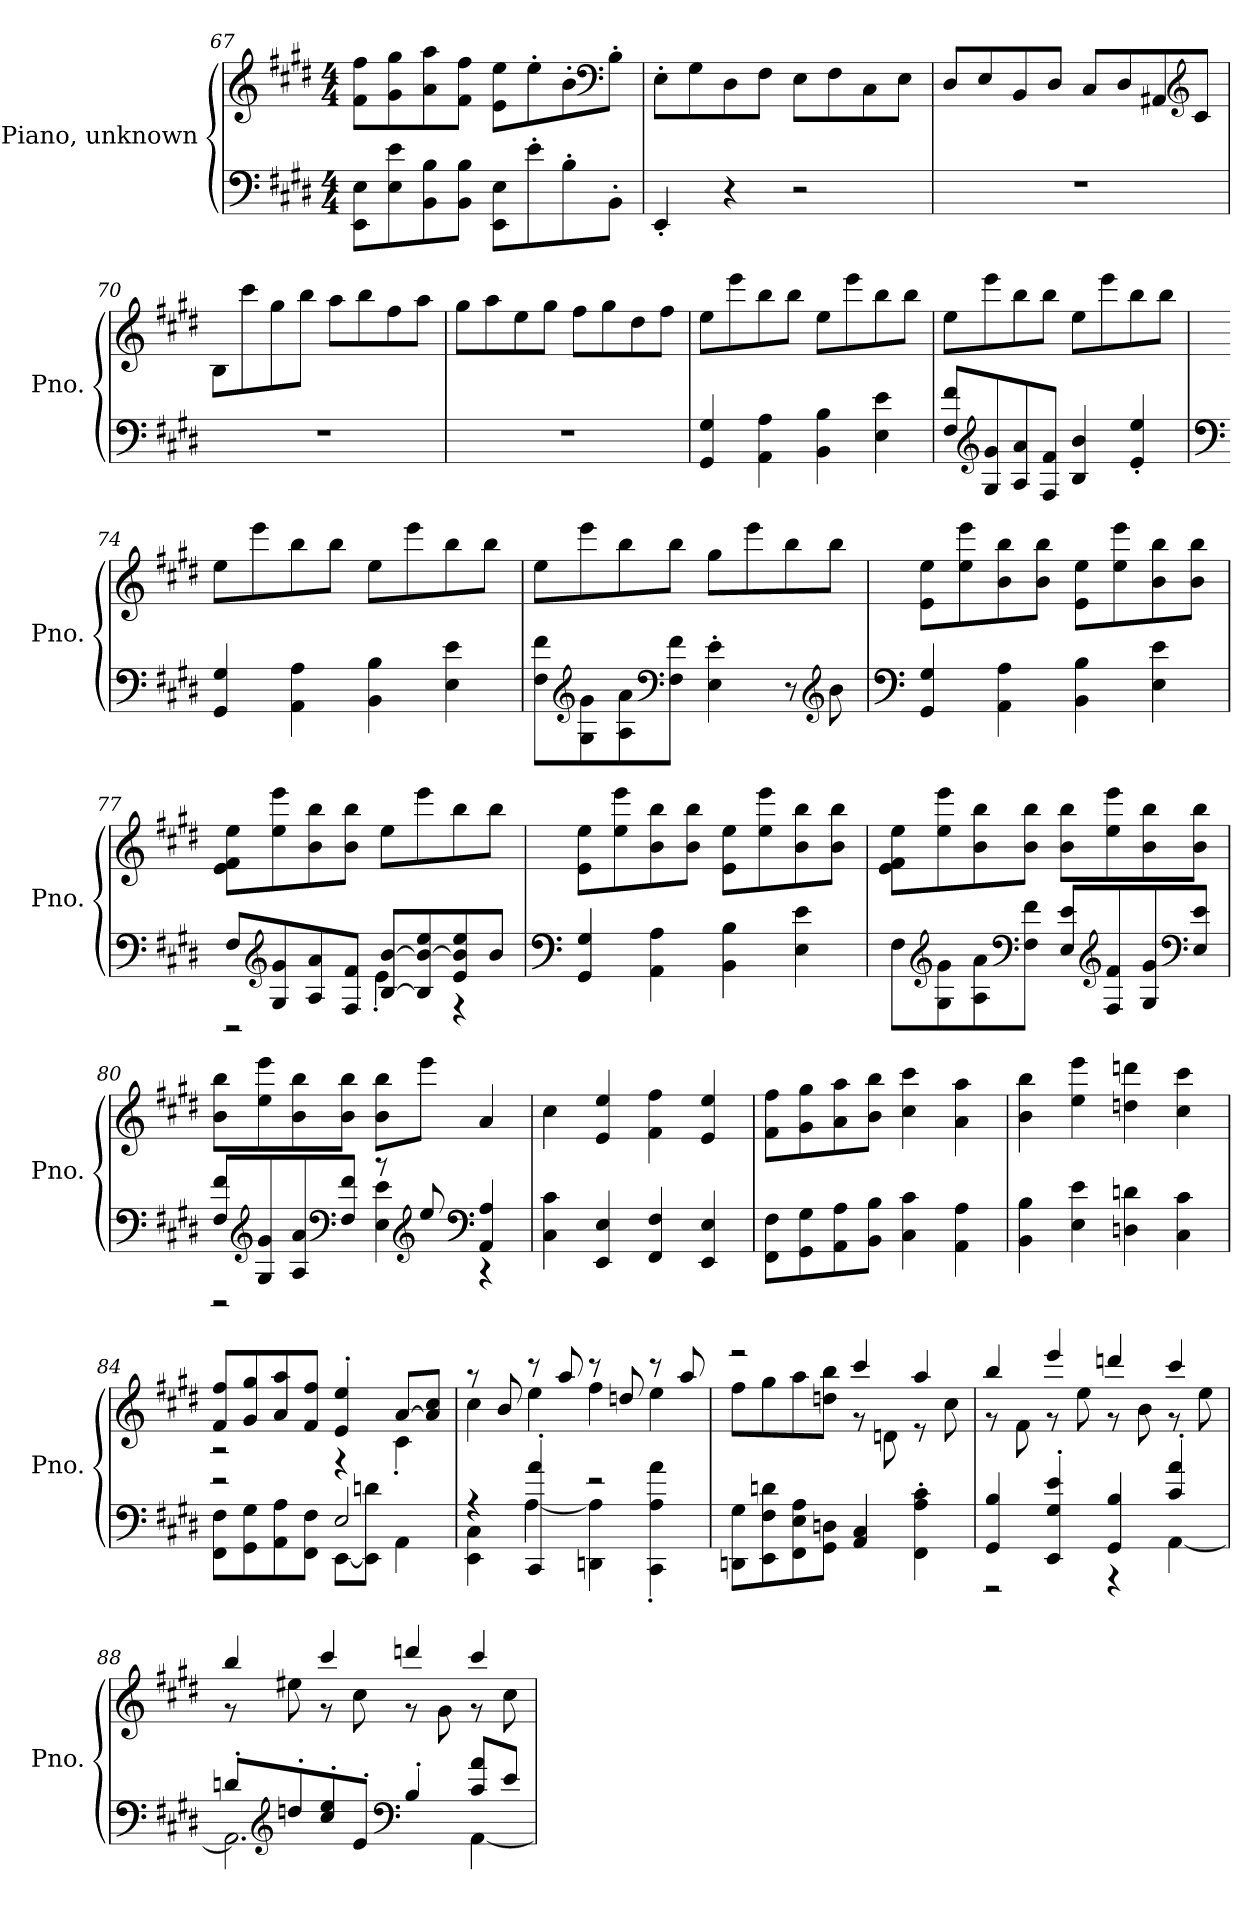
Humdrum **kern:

**kern	**kern
*part1	*part1
*staff2	*staff1
*I"Piano, unknown	*
*I'Pno.	*
!!LO:LB:g=z
*clefF4	*clefG2
*k[f#c#g#d#]	*k[f#c#g#d#]
*M4/4	*M4/4
=67	=67
8EE\ 8E\L	8f#\ 8ff#\L
8E\ 8e\	8g#\ 8gg#\
8BB\ 8B\	8a\ 8aa\
8BB\ 8B\J	8f#\ 8ff#\J
8EE\ 8E\L	8e\ 8ee\L
8e'\	8ee'\
8B'\	8b'\
*	*clefF4
8BB'\J	8B'\J
=68	=68
4EE'/	8E'\L
.	8G#\
4r	8D#\
.	8F#\J
2r	8E\L
.	8F#\
.	8C#\
.	8E\J
=69	=69
1r	8D#/L
.	8E/
.	8BB/
.	8D#/J
.	8C#/L
.	8D#/
.	8AA#X/
*	*clefG2
.	8c#/J
=70	=70
1r	8B\L
.	8ccc#\
.	8gg#\
.	8bb\J
.	8aa\L
.	8bb\
.	8ff#\
.	8aa\J
!!LO:LB:g=z
=71	=71
1r	8gg#\L
.	8aa\
.	8ee\
.	8gg#\J
.	8ff#\L
.	8gg#\
.	8dd#\
.	8ff#\J
=72	=72
4GG#/ 4G#/	8ee\L
.	8eee\
4AA\ 4A\	8bb\
.	8bb\J
4BB\ 4B\	8ee\L
.	8eee\
4E\ 4e\	8bb\
.	8bb\J
=73	=73
8F#/ 8f#/L	8ee\L
*clefG2	*
8G#/ 8g#/	8eee\
8A/ 8a/	8bb\
8F#/ 8f#/J	8bb\J
4B/ 4b/	8ee\L
.	8eee\
4e/' 4ee/'	8bb\
.	8bb\J
=74	=74
*clefF4	*
4GG#/ 4G#/	8ee\L
.	8eee\
4AA\ 4A\	8bb\
.	8bb\J
4BB\ 4B\	8ee\L
.	8eee\
4E\ 4e\	8bb\
.	8bb\J
!!LO:LB:g=z
=75	=75
8F#\ 8f#\L	8ee\L
*clefG2	*
8G#\ 8g#\	8eee\
8A\ 8a\	8bb\
*clefF4	*
8F#\ 8f#\J	8bb\J
4E\' 4e\'	8gg#\L
.	8eee\
8r	8bb\
*clefG2	*
8b\	8bb\J
=76	=76
*clefF4	*
4GG#/ 4G#/	8e\ 8ee\L
.	8ee\ 8eee\
4AA\ 4A\	8b\ 8bb\
.	8b\ 8bb\J
4BB\ 4B\	8e\ 8ee\L
.	8ee\ 8eee\
4E\ 4e\	8b\ 8bb\
.	8b\ 8bb\J
=77	=77
*^	*
8F#/L	2r	8e\ 8f#\ 8ee\L
*clefG2	*	*
8G#/ 8g#/	.	8ee\ 8eee\
8A/ 8a/	.	8b\ 8bb\
8F#/ 8f#/J	.	8b\ 8bb\J
[8B/ [8b/L	4e'\	8ee\L
8B/] 8b/_ 8ee/	.	8eee\
8e/ 8b/] 8ee/	4r	8bb\
8b/J	.	8bb\J
*v	*v	*
!!LO:LB:g=z
=78	=78
*clefF4	*
4GG#/ 4G#/	8e\ 8ee\L
.	8ee\ 8eee\
4AA\ 4A\	8b\ 8bb\
.	8b\ 8bb\J
4BB\ 4B\	8e\ 8ee\L
.	8ee\ 8eee\
4E\ 4e\	8b\ 8bb\
.	8b\ 8bb\J
=79	=79
8F#\L	8e\ 8f#\ 8ee\L
*clefG2	*
8G#\ 8g#\	8ee\ 8eee\
8A\ 8a\	8b\ 8bb\
*clefF4	*
8F#\ 8f#\J	8b\ 8bb\J
8E/ 8e/L	8b\ 8bb\L
*clefG2	*
8F#/ 8f#/	8ee\ 8eee\
8G#/ 8g#/	8b\ 8bb\
*clefF4	*
8E/ 8e/J	8b\ 8bb\J
=80	=80
*^	*
8F#/ 8f#/L	2r	8b\ 8bb\L
*clefG2	*	*
8G#/ 8g#/	.	8ee\ 8eee\
8A/ 8a/	.	8b\ 8bb\
*clefF4	*	*
8F#/ 8f#/J	.	8b\ 8bb\J
8r	4E\ 4e\	8b\ 8bb\L
*clefG2	*	*
8ee/	.	8eee\J
*clefF4	*	*
4AA/ 4A/	4r	4a/
*v	*v	*
!!LO:LB:g=z
=81	=81
4C#\ 4c#\	4cc#\
4EE/ 4E/	4e/ 4ee/
4FF#/ 4F#/	4f#\ 4ff#\
4EE/ 4E/	4e/ 4ee/
=82	=82
8FF#\ 8F#\L	8f#\ 8ff#\L
8GG#\ 8G#\	8g#\ 8gg#\
8AA\ 8A\	8a\ 8aa\
8BB\ 8B\J	8b\ 8bb\J
4C#\ 4c#\	4cc#\ 4ccc#\
4AA\ 4A\	4a\ 4aa\
=83	=83
4BB\ 4B\	4b\ 4bb\
4E\ 4e\	4ee\ 4eee\
4Dn\ 4dn\	4ddn\ 4dddn\
4C#\ 4c#\	4cc#\ 4ccc#\
=84	=84
*^	*^
2r	8FF#\ 8F#\L	8f#/ 8ff#/L	2r
.	8GG#\ 8G#\	8g#/ 8gg#/	.
.	8AA\ 8A\	8a/ 8aa/	.
.	8FF#\ 8F#\J	8f#/ 8ff#/J	.
2E/	[8EE\L	4e/' 4ee/'	4r
.	8EE\] 8dn\J	.	.
.	4AA\	[8a/L	4c#'\
.	.	8a/] 8cc#/J	.
=85	=85	=85	=85
4r	4EE\ 4C#\	8r	4cc#\
.	.	8b/	.
4CC#/' 4a/'	[4A\	8r	4ee\
.	.	8aa/	.
2r	4DDn\ 4A\]	8r	4ff#\
.	.	8ddn/	.
.	4CC#\' 4A\' 4a\'	8r	4ee\
.	.	8aa/	.
*v	*v	*	*
!!LO:PB:g=z	!!
=86	=86	=86
8DDn\ 8G#\L	2r	8ff#\L
8EE\ 8F#\ 8dn\	.	8gg#\
8FF#\ 8E\ 8A\	.	8aa\
8GG#\ 8Dn\J	.	8ddn\ 8bb\J
4AA/ 4C#/	4ccc#/	8r
.	.	8dn\
4FF#\' 4A\' 4c#\'	4aa/	8r
.	.	8cc#\
=87	=87	=87
*^	*	*
4GG#/ 4B/	2r	4bb/	8r
.	.	.	8f#\
4EE/' 4G#/' 4e/'	.	4eee/	8r
.	.	.	8ee\
4GG#/ 4B/	4r	4dddn/	8r
.	.	.	8b\
4c#/' 4a/'	[4AA\	4ccc#/	8r
.	.	.	8ee\
=88	=88	=88	=88
8dn'/L	2.AA\]	4bb/	8r
*clefG2	*	*	*
8ddn'/	.	.	8ee#X\
8cc#/' 8ee/'	.	4ccc#/	8r
8e'/J	.	.	8cc#\
*clefF4	*	*	*
4B'/	.	4dddn/	8r
.	.	.	8g#\
8c#/ 8a/L	[4AA\	4ccc#/	8r
8e/J	.	.	8cc#\
*v	*v	*	*
*	*v	*v
=	=
*-	*-
